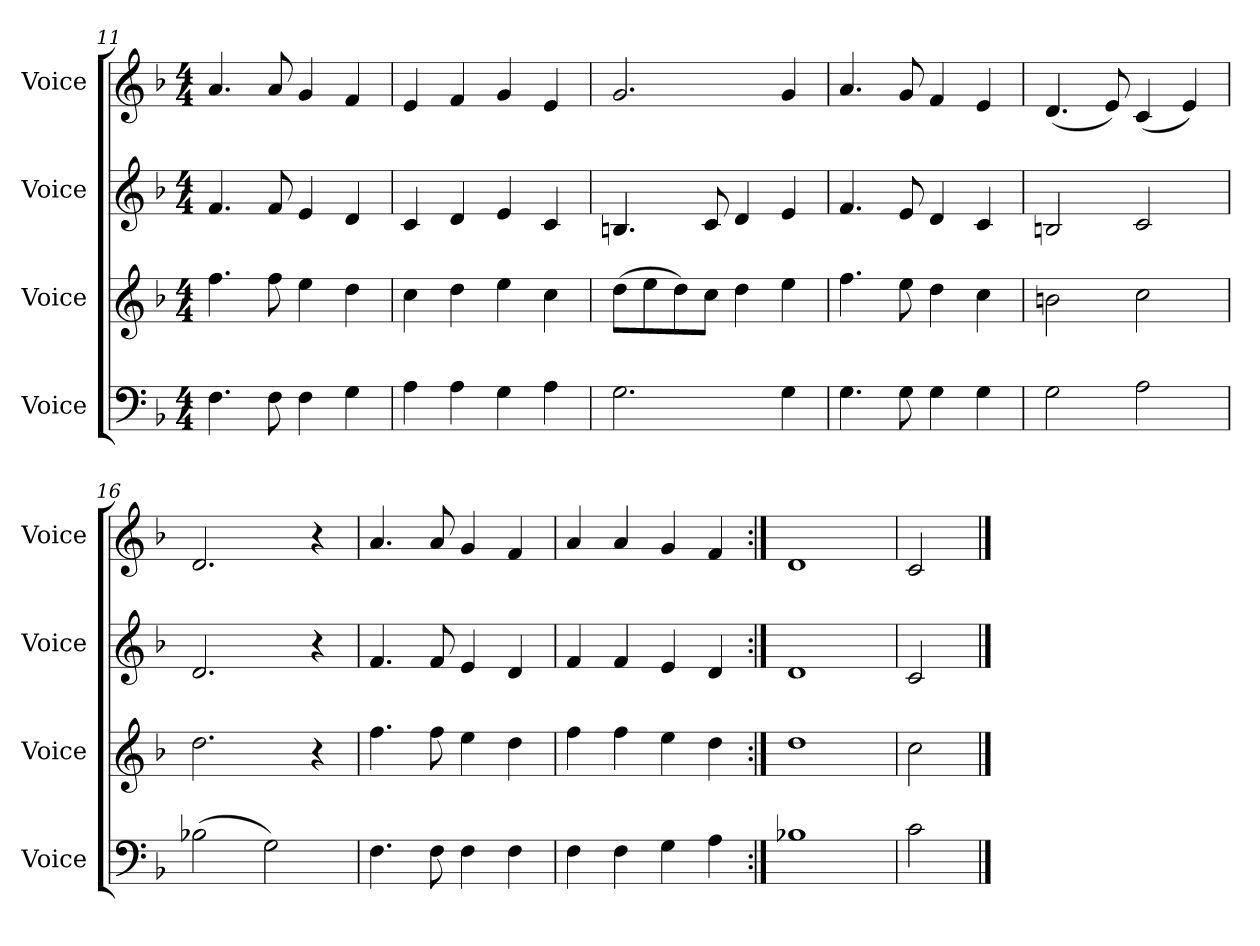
**kern	**kern	**kern	**kern
*part4	*part3	*part2	*part1
*staff4	*staff3	*staff2	*staff1
*I"Voice	*I"Voice	*I"Voice	*I"Voice
*I'Voice	*I'Voice	*I'Voice	*I'Voice
*clefF4	*clefG2	*clefG2	*clefG2
*k[b-]	*k[b-]	*k[b-]	*k[b-]
*M4/4	*M4/4	*M4/4	*M4/4
=11	=11	=11	=11
4.F\	4.ff\	4.f/	4.a/
8F\	8ff\	8f/	8a/
4F\	4ee\	4e/	4g/
4G\	4dd\	4d/	4f/
=12	=12	=12	=12
4A\	4cc\	4c/	4e/
4A\	4dd\	4d/	4f/
4G\	4ee\	4e/	4g/
4A\	4cc\	4c/	4e/
=13	=13	=13	=13
2.G\	(>8dd\L	4.Bn/	2.g/
.	8ee\	.	.
.	8dd\)	.	.
.	8cc\J	8c/	.
.	4dd\	4d/	.
4G\	4ee\	4e/	4g/
!!LO:LB:g=z
=14	=14	=14	=14
4.G\	4.ff\	4.f/	4.a/
8G\	8ee\	8e/	8g/
4G\	4dd\	4d/	4f/
4G\	4cc\	4c/	4e/
=15	=15	=15	=15
2G\	2bn\	2Bn/	(<4.d/
.	.	.	8e/)
2A\	2cc\	2c/	(<4c/
.	.	.	4e/)
=16	=16	=16	=16
(>2B-X\	2.dd\	2.d/	2.d/
2G\)	.	.	.
.	4r	4r	4r
=17	=17	=17	=17
4.F\	4.ff\	4.f/	4.a/
8F\	8ff\	8f/	8a/
4F\	4ee\	4e/	4g/
4F\	4dd\	4d/	4f/
=18	=18	=18	=18
4F\	4ff\	4f/	4a/
4F\	4ff\	4f/	4a/
4G\	4ee\	4e/	4g/
4A\	4dd\	4d/	4f/
=19:|!	=19:|!	=19:|!	=19:|!
1B-X	1dd	1d	1d
=20	=20	=20	=20
2c\	2cc\	2c/	2c/
==	==	==	==
*-	*-	*-	*-
